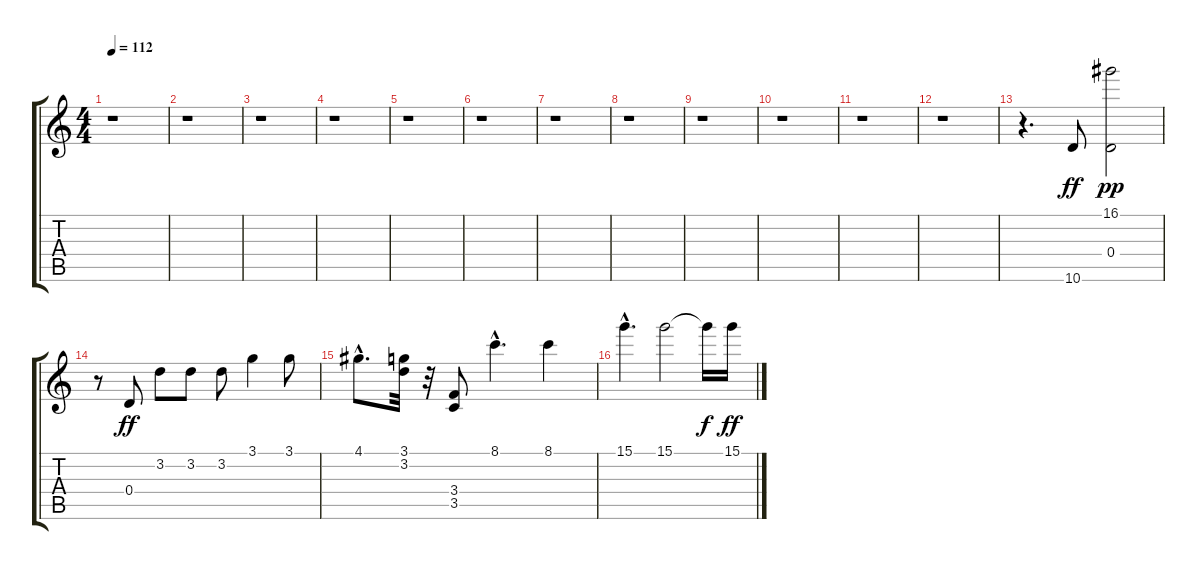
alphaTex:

\track "" {instrument distortionguitar}
\staff {score tabs}
\tuning (E4 B3 G3 D3 A2 E2) {hide}
\ts (4 4)
\tempo 112
\clef g2
\ks c
r.1{dy ff} |
r.1 |
r.1 |
r.1 |
r.1 |
r.1 |
r.1 |
r.1 |
r.1 |
r.1 |
r.1 |
r.1 |
r.4{d} 10.6.8 (16.1 0.4).2{dy pp} |
r.8 0.4.8{dy ff} 3.2.8 3.2.8 3.2.8 3.1.4 3.1.8 |
4.1{hac}.8{d} (3.1 3.2).32 r.32 (3.4 3.5).8 8.1{hac}.4{d} 8.1.4 |
15.1{hac}.4{d} 15.1.2 15.1{t}.16{dy f} 15.1.16{dy ff}
